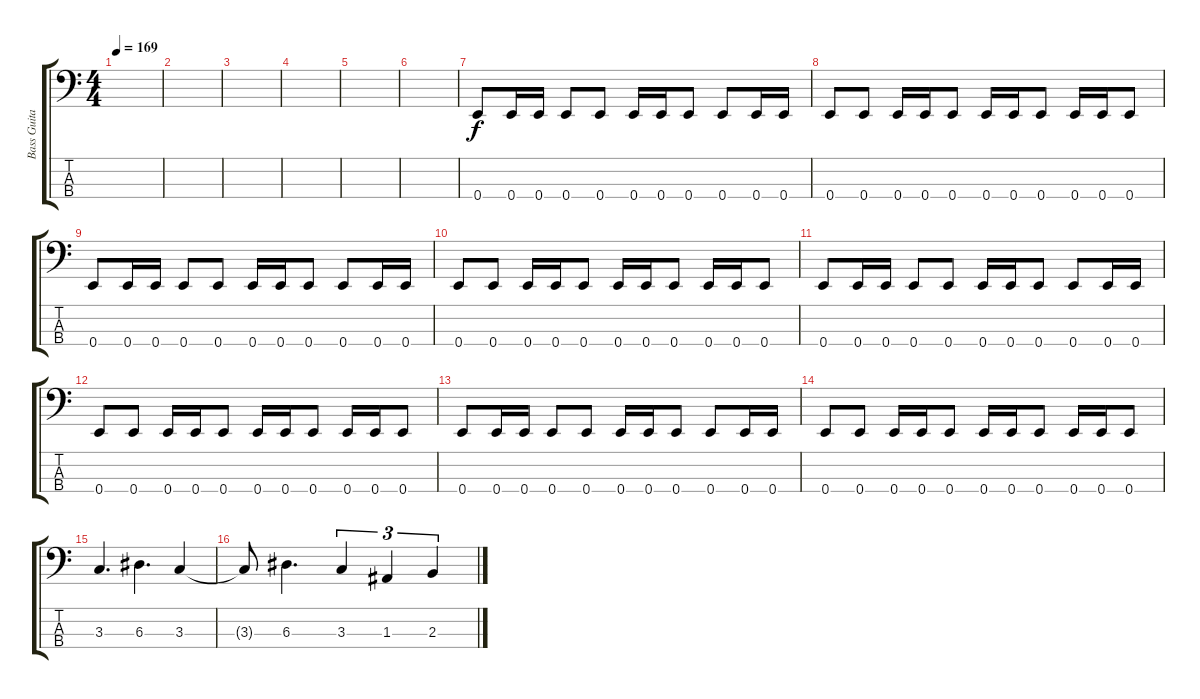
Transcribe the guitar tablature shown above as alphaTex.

\track ("Bass Guitar" "Bass Guita") {instrument electricbassfinger}
\staff {score tabs}
\tuning (G2 D2 A1 E1) {hide}
\ts (4 4)
\tempo 169
\clef f4
\ks c
|
|
|
|
|
|
0.4.8 0.4.16 0.4.16 0.4.8 0.4.8 0.4.16 0.4.16 0.4.8 0.4.8 0.4.16 0.4.16 |
0.4.8 0.4.8 0.4.16 0.4.16 0.4.8 0.4.16 0.4.16 0.4.8 0.4.16 0.4.16 0.4.8 |
0.4.8 0.4.16 0.4.16 0.4.8 0.4.8 0.4.16 0.4.16 0.4.8 0.4.8 0.4.16 0.4.16 |
0.4.8 0.4.8 0.4.16 0.4.16 0.4.8 0.4.16 0.4.16 0.4.8 0.4.16 0.4.16 0.4.8 |
0.4.8 0.4.16 0.4.16 0.4.8 0.4.8 0.4.16 0.4.16 0.4.8 0.4.8 0.4.16 0.4.16 |
0.4.8 0.4.8 0.4.16 0.4.16 0.4.8 0.4.16 0.4.16 0.4.8 0.4.16 0.4.16 0.4.8 |
0.4.8 0.4.16 0.4.16 0.4.8 0.4.8 0.4.16 0.4.16 0.4.8 0.4.8 0.4.16 0.4.16 |
0.4.8 0.4.8 0.4.16 0.4.16 0.4.8 0.4.16 0.4.16 0.4.8 0.4.16 0.4.16 0.4.8 |
3.3.4{d} 6.3.4{d} 3.3.4 |
3.3{t}.8 6.3.4{d} 3.3.4{tu (3 2)} 1.3.4{tu (3 2)} 2.3.4{tu (3 2)}
